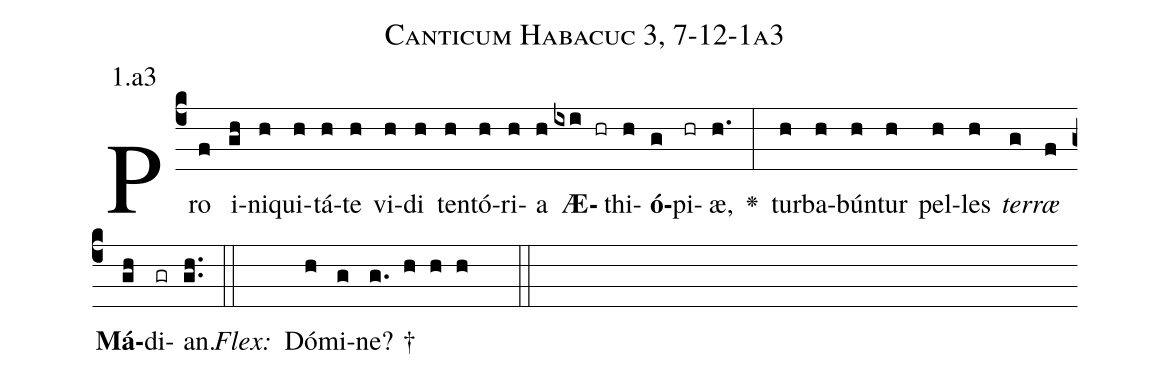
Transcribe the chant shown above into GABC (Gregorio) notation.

name: Canticum Habacuc 3, 7-12-1a3;
annotation: 1.a3;
%%
(c4)Pro(f) i(gh)ni(h)qui(h)tá(h)te(h) vi(h)di(h) ten(h)tó(h)ri(h)a(h) <b>Æ</b>(ixi hr)thi(h)<b>ó</b>(g)pi(hr)æ,(h.) <v>\greheightstar</v>(:) tur(h)ba(h)bún(h)tur(h) pel(h)les(h) <i>ter</i>(g)<i>ræ</i>(f) <b>Má</b>(gh)di(gr)an.(gh..) (::)
<i>Flex:</i>()  Dó(h)mi(g)ne? †(g. h h h  ::)

%E(h) u(h) o(g) u(f) a(gh) e.(gh..) (::)
